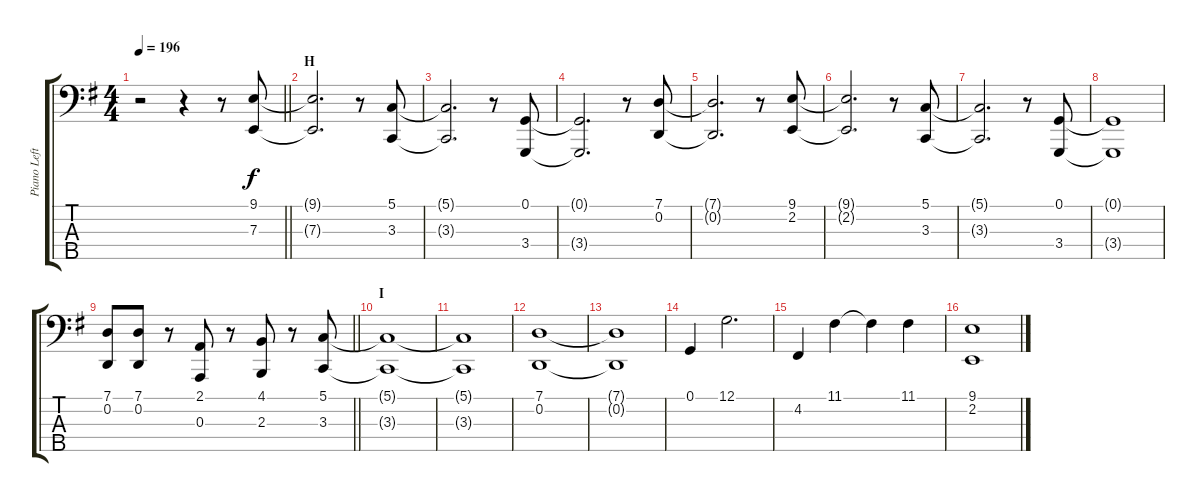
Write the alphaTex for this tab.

\track ("Piano Left" "Piano Left") {instrument acousticgrandpiano}
\staff {score tabs}
\tuning (G2 D2 A1 E1 G0) {hide}
\ts (4 4)
\tempo 196
\clef f4
\barLineRight lightlight
\ks g
r.2{dy f} r.4 r.8 (9.1 7.3).8 |
\section ("" "H")
(9.1{t} 7.3{t}).2{d} r.8 (5.1 3.3).8 |
(5.1{t} 3.3{t}).2{d} r.8 (0.1 3.4).8 |
(0.1{t} 3.4{t}).2{d} r.8 (7.1 0.2).8 |
(7.1{t} 0.2{t}).2{d} r.8 (9.1 2.2).8 |
(9.1{t} 2.2{t}).2{d} r.8 (5.1 3.3).8 |
(5.1{t} 3.3{t}).2{d} r.8 (0.1 3.4).8 |
(0.1{t} 3.4{t}).1 |
\barLineRight lightlight
(7.1 0.2).8 (7.1 0.2).8 r.8 (2.1 0.3).8 r.8 (4.1 2.3).8 r.8 (5.1 3.3).8 |
\section ("" "I")
(5.1{t} 3.3{t}).1 |
(5.1{t} 3.3{t}).1 |
(7.1 0.2).1 |
(7.1{t} 0.2{t}).1 |
0.1.4 12.1.2{d} |
4.2.4 11.1.4 11.1{t}.4 11.1.4 |
(9.1 2.2).1
